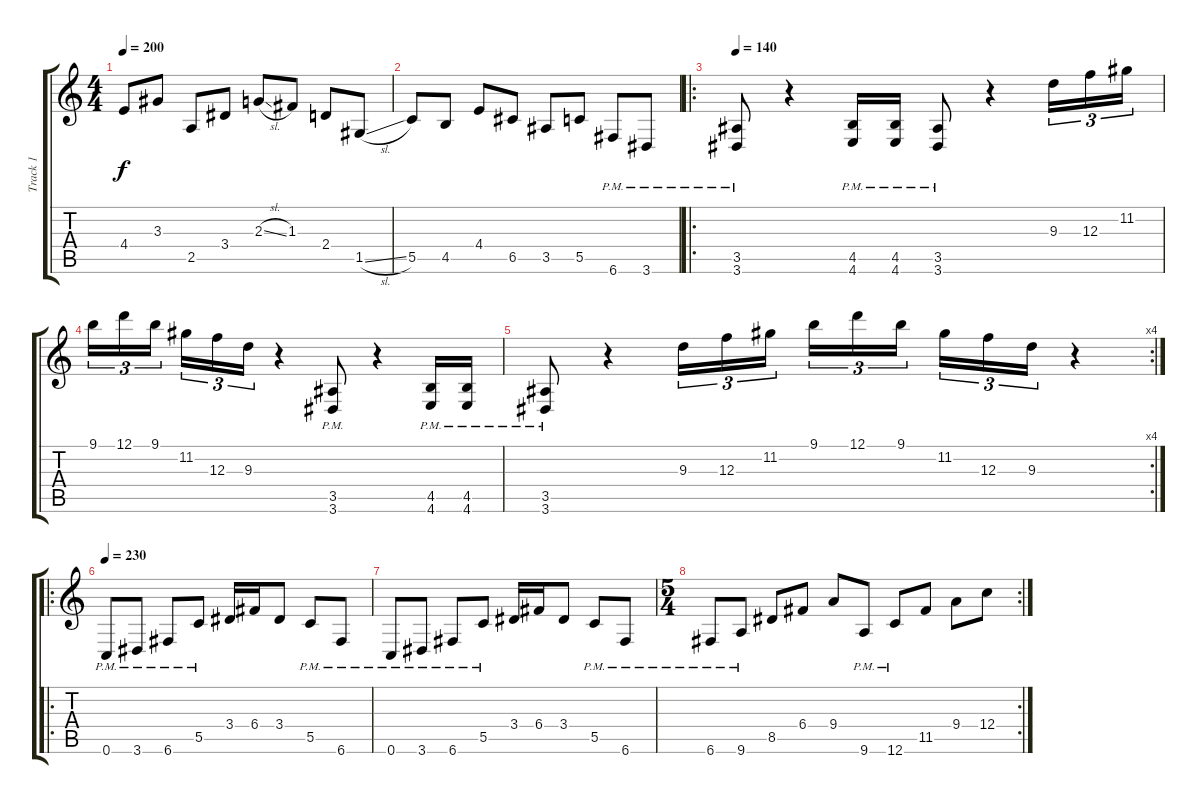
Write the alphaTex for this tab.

\track ("Track 1" "Track 1") {instrument distortionguitar}
\staff {score tabs}
\tuning (D4 A3 F3 C3 G2 C2) {hide}
\ts (4 4)
\tempo 200
\clef g2
\ks c
4.4.8{dy f} 3.3.8 2.5.8 3.4.8 2.3{sl}.8 1.3.8 2.4.8 1.5{sl}.8 |
5.5.8 4.5.8 4.4.8 6.5.8 3.5.8 5.5.8 6.6{pm}.8 3.6{pm}.8 |
\ro
\tempo 140
(3.5{pm} 3.6{pm}).8{instrument distortionguitar} r.4 (4.5{pm} 4.6{pm}).16 (4.5{pm} 4.6{pm}).16 (3.5{pm} 3.6{pm}).8 r.4 9.3.16{tu (3 2)} 12.3.16{tu (3 2)} 11.2.16{tu (3 2)} |
9.1.16{tu (3 2)} 12.1.16{tu (3 2)} 9.1.16{tu (3 2) beam splitsecondary} 11.2.16{tu (3 2)} 12.3.16{tu (3 2)} 9.3.16{tu (3 2)} r.4 (3.5{pm} 3.6{pm}).8 r.4 (4.5{pm} 4.6{pm}).16 (4.5{pm} 4.6{pm}).16 |
\rc 4
(3.5{pm} 3.6{pm}).8 r.4 9.3.16{tu (3 2)} 12.3.16{tu (3 2)} 11.2.16{tu (3 2)} 9.1.16{tu (3 2)} 12.1.16{tu (3 2)} 9.1.16{tu (3 2) beam splitsecondary} 11.2.16{tu (3 2)} 12.3.16{tu (3 2)} 9.3.16{tu (3 2)} r.4 |
\ro
\tempo 230
0.6{pm}.8 3.6{pm}.8 6.6{pm}.8 5.5{pm}.8 3.4.16 6.4.16 3.4.8 5.5{pm}.8 6.6{pm}.8 |
0.6{pm}.8 3.6{pm}.8 6.6{pm}.8 5.5{pm}.8 3.4.16 6.4.16 3.4.8 5.5{pm}.8 6.6{pm}.8 |
\rc 2
\ts (5 4)
6.6{pm}.8 9.6{pm}.8 8.5.8 6.4.8 9.4.8 9.6{pm}.8 12.6{pm}.8 11.5.8 9.4.8 12.4.8
